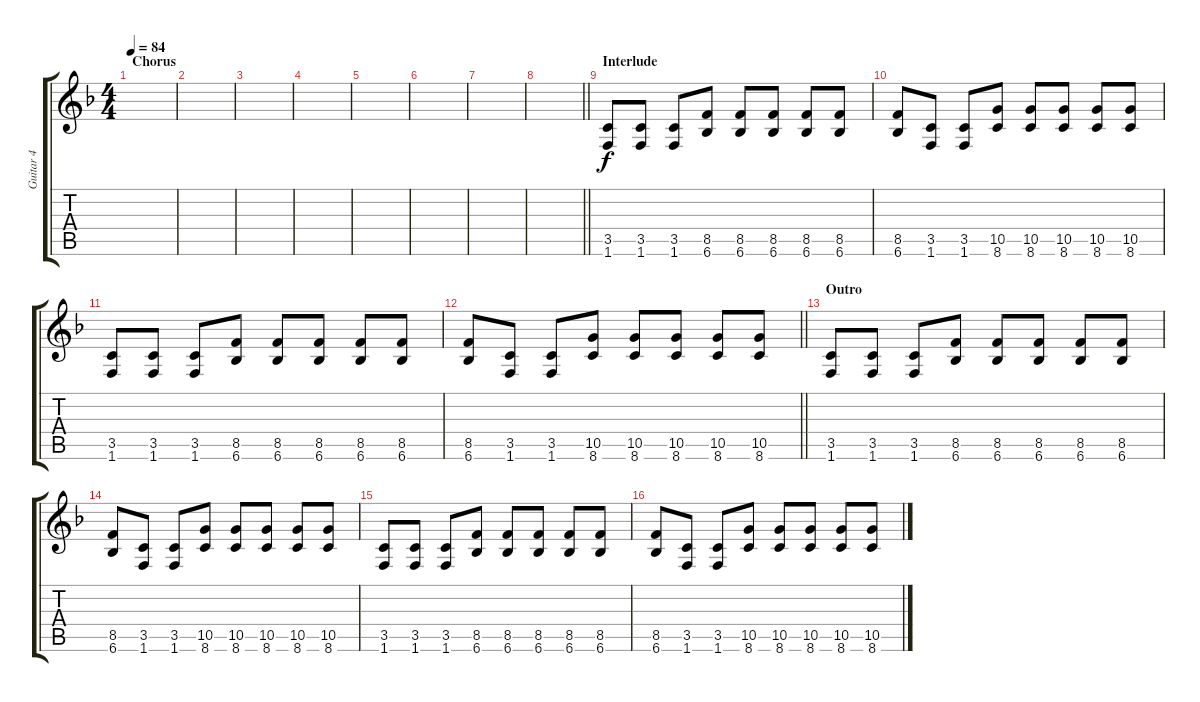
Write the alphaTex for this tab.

\track ("Guitar 4" "Guitar 4") {mute instrument distortionguitar}
\staff {score tabs}
\tuning (E4 B3 G3 D3 A2 E2) {hide}
\ts (4 4)
\section ("" "Chorus")
\tempo 84
\clef g2
\ks f
|
|
|
|
|
|
|
\barLineRight lightlight
|
\section ("" "Interlude")
(3.5 1.6).8 (3.5 1.6).8 (3.5 1.6).8 (8.5 6.6).8 (8.5 6.6).8 (8.5 6.6).8 (8.5 6.6).8 (8.5 6.6).8 |
(8.5 6.6).8 (3.5 1.6).8 (3.5 1.6).8 (10.5 8.6).8 (10.5 8.6).8 (10.5 8.6).8 (10.5 8.6).8 (10.5 8.6).8 |
(3.5 1.6).8 (3.5 1.6).8 (3.5 1.6).8 (8.5 6.6).8 (8.5 6.6).8 (8.5 6.6).8 (8.5 6.6).8 (8.5 6.6).8 |
\barLineRight lightlight
(8.5 6.6).8 (3.5 1.6).8 (3.5 1.6).8 (10.5 8.6).8 (10.5 8.6).8 (10.5 8.6).8 (10.5 8.6).8 (10.5 8.6).8 |
\section ("" "Outro")
(3.5 1.6).8 (3.5 1.6).8 (3.5 1.6).8 (8.5 6.6).8 (8.5 6.6).8 (8.5 6.6).8 (8.5 6.6).8 (8.5 6.6).8 |
(8.5 6.6).8 (3.5 1.6).8 (3.5 1.6).8 (10.5 8.6).8 (10.5 8.6).8 (10.5 8.6).8 (10.5 8.6).8 (10.5 8.6).8 |
(3.5 1.6).8 (3.5 1.6).8 (3.5 1.6).8 (8.5 6.6).8 (8.5 6.6).8 (8.5 6.6).8 (8.5 6.6).8 (8.5 6.6).8 |
(8.5 6.6).8 (3.5 1.6).8 (3.5 1.6).8 (10.5 8.6).8 (10.5 8.6).8 (10.5 8.6).8 (10.5 8.6).8 (10.5 8.6).8
